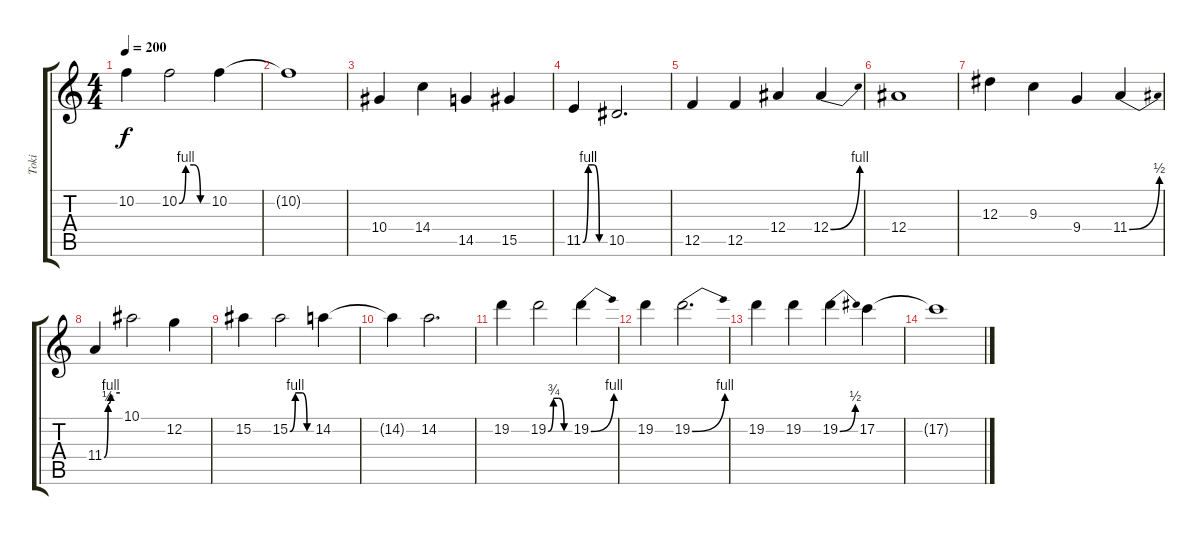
\track ("Toki" "Toki") {instrument distortionguitar}
\staff {score tabs}
\tuning (C4 G3 Eb3 Bb2 F2 C2) {hide}
\ts (4 4)
\tempo 200
\clef g2
\ks c
10.2.4{dy f} 10.2{be (custom 0 0 14 4 31 4 45 0 60 0)}.2 10.2.4 |
10.2{t}.1 |
10.4.4 14.4.4 14.5.4 15.5.4 |
11.5{be (custom 0 0 15 4 30 4 45 0 60 0)}.4 10.5.2{d} |
12.5.4 12.5.4 12.4.4 12.4{be (bend 0 0 60 4)}.4 |
12.4.1 |
12.3.4 9.3.4 9.4.4 11.4{be (bend 0 0 60 2)}.4 |
11.4{be (custom 0 0 15 2 25 4 60 4)}.4 10.1.2 12.2.4 |
15.2.4 15.2{be (custom 0 0 15 4 34 4 48 0 60 0)}.2 14.2.4 |
14.2{t}.4 14.2.2{d} |
19.2.4 19.2{be (custom 0 0 15 3 30 3 45 0 60 0)}.2 19.2{be (bend 0 0 60 4)}.4 |
19.2.4 19.2{be (bend 0 0 60 4)}.2{d} |
19.2.4 19.2.4 19.2{be (bend 0 0 60 2)}.4 17.2.4 |
17.2{t}.1
